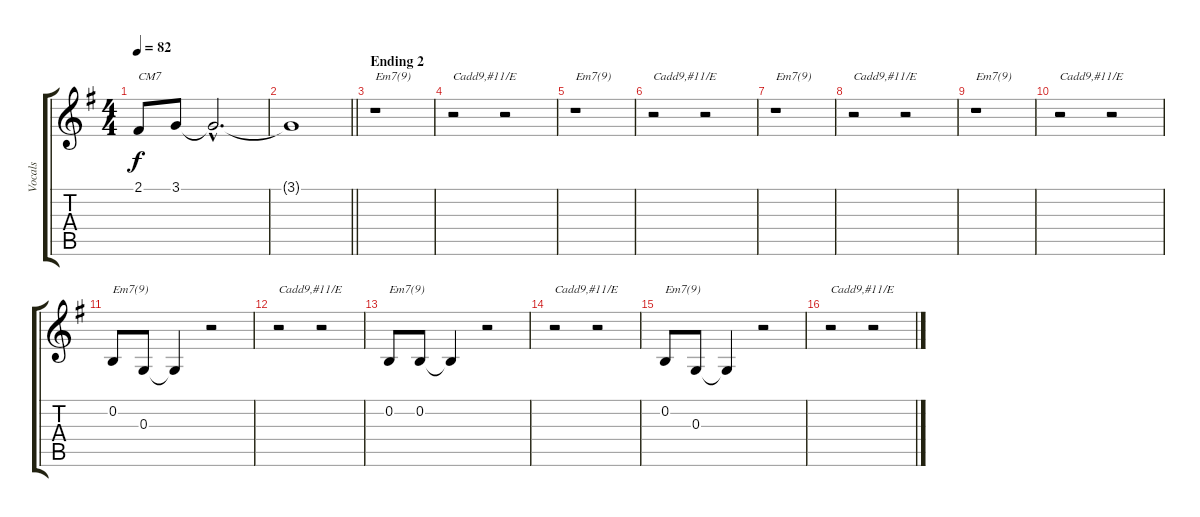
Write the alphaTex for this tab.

\track ("Vocals" "Vocals") {instrument sopranosax}
\staff {score tabs}
\tuning (E4 B3 G3 D3 A2 E2) {hide}
\ts (4 4)
\tempo 82
\clef g2
\ks eminor
2.1{t}.8{txt "CM7" dy f} 3.1.8 3.1{hac t}.2{d} |
\barLineRight lightlight
3.1{t}.1 |
\section ("" "Ending 2")
r.1{txt "Em7(9)"} |
r.2{txt "Cadd9,#11/E"} r.2 |
r.1{txt "Em7(9)"} |
r.2{txt "Cadd9,#11/E"} r.2 |
r.1{txt "Em7(9)"} |
r.2{txt "Cadd9,#11/E"} r.2 |
r.1{txt "Em7(9)"} |
r.2{txt "Cadd9,#11/E"} r.2 |
0.2.8{txt "Em7(9)"} 0.3.8 0.3{t}.4 r.2 |
r.2{txt "Cadd9,#11/E"} r.2 |
0.2.8{txt "Em7(9)"} 0.2.8 0.2{t}.4 r.2 |
r.2{txt "Cadd9,#11/E"} r.2 |
0.2.8{txt "Em7(9)"} 0.3.8 0.3{t}.4 r.2 |
r.2{txt "Cadd9,#11/E"} r.2
